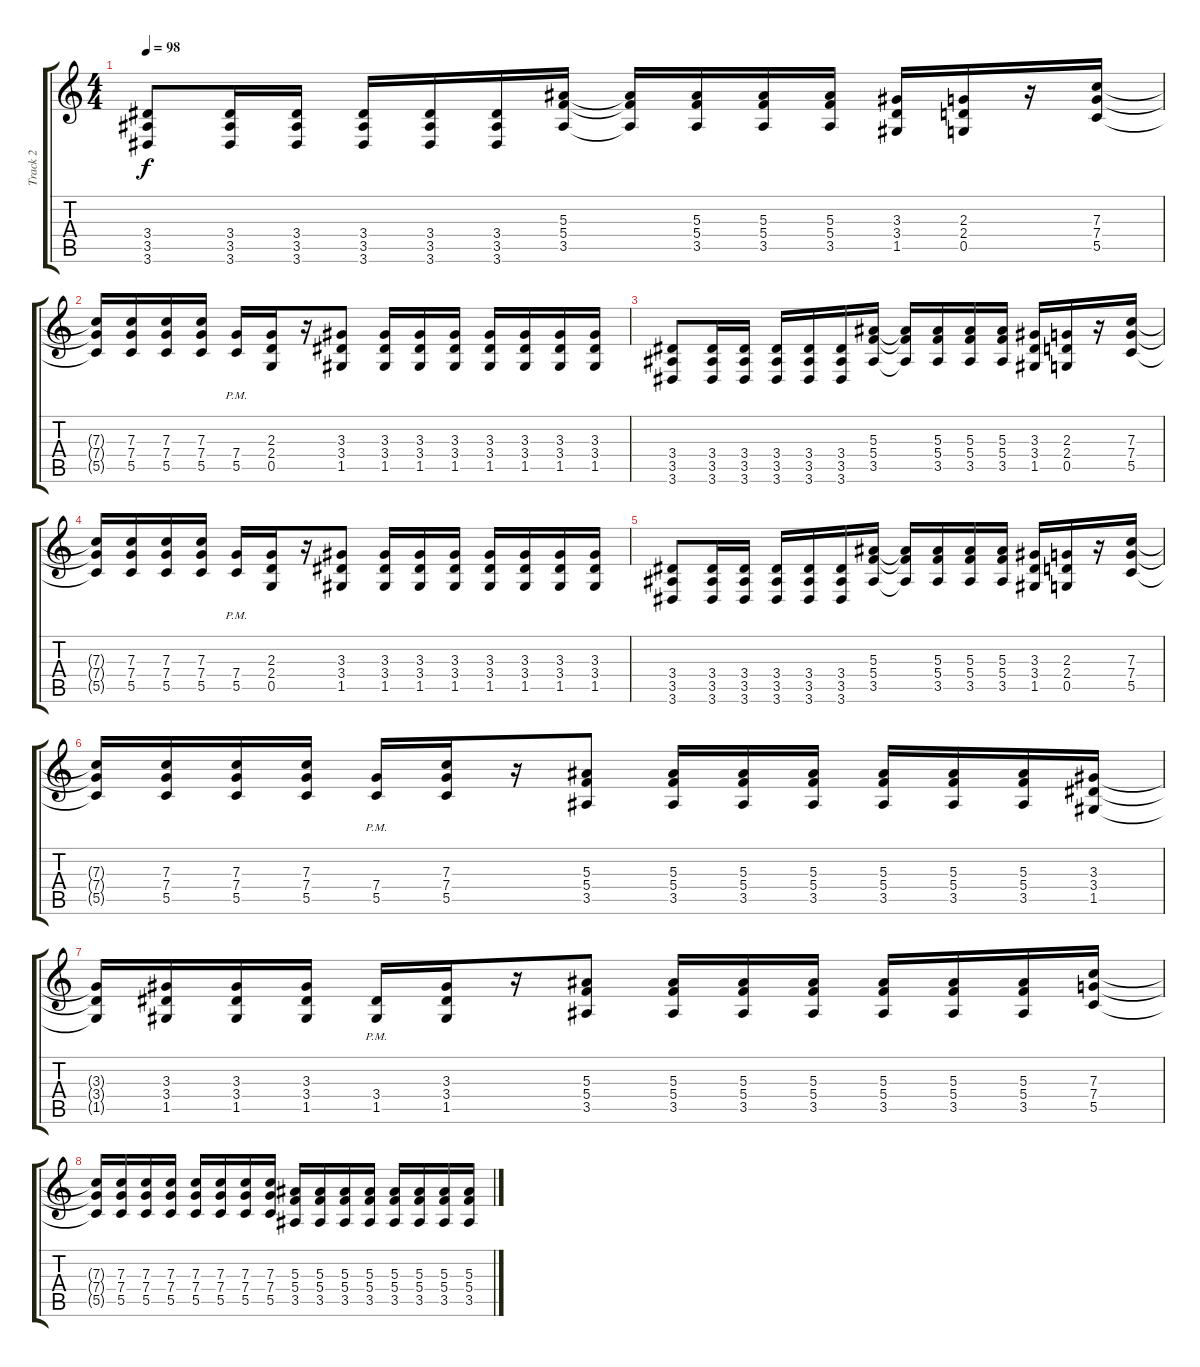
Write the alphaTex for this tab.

\track ("Track 2" "Track 2") {instrument overdrivenguitar}
\staff {score tabs}
\tuning (D4 A3 F3 C3 G2 C2) {hide}
\ts (4 4)
\tempo 98
\clef g2
\ks c
(3.4 3.5 3.6).8{dy f} (3.4 3.5 3.6).16 (3.4 3.5 3.6).16 (3.4 3.5 3.6).16 (3.4 3.5 3.6).16 (3.4 3.5 3.6).16 (5.3 5.4 3.5).16 (5.3{t} 5.4{t} 3.5{t}).16 (5.3 5.4 3.5).16 (5.3 5.4 3.5).16 (5.3 5.4 3.5).16 (3.3 3.4 1.5).16 (2.3 2.4 0.5).16 r.16 (7.3 7.4 5.5).16 |
(7.3{t} 7.4{t} 5.5{t}).16 (7.3 7.4 5.5).16 (7.3 7.4 5.5).16 (7.3 7.4 5.5).16 (7.4{pm} 5.5{pm}).16 (2.3 2.4 0.5).16 r.16 (3.3 3.4 1.5).8 (3.3 3.4 1.5).16 (3.3 3.4 1.5).16 (3.3 3.4 1.5).16 (3.3 3.4 1.5).16 (3.3 3.4 1.5).16 (3.3 3.4 1.5).16 (3.3 3.4 1.5).16 |
(3.4 3.5 3.6).8 (3.4 3.5 3.6).16 (3.4 3.5 3.6).16 (3.4 3.5 3.6).16 (3.4 3.5 3.6).16 (3.4 3.5 3.6).16 (5.3 5.4 3.5).16 (5.3{t} 5.4{t} 3.5{t}).16 (5.3 5.4 3.5).16 (5.3 5.4 3.5).16 (5.3 5.4 3.5).16 (3.3 3.4 1.5).16 (2.3 2.4 0.5).16 r.16 (7.3 7.4 5.5).16 |
(7.3{t} 7.4{t} 5.5{t}).16 (7.3 7.4 5.5).16 (7.3 7.4 5.5).16 (7.3 7.4 5.5).16 (7.4{pm} 5.5{pm}).16 (2.3 2.4 0.5).16 r.16 (3.3 3.4 1.5).8 (3.3 3.4 1.5).16 (3.3 3.4 1.5).16 (3.3 3.4 1.5).16 (3.3 3.4 1.5).16 (3.3 3.4 1.5).16 (3.3 3.4 1.5).16 (3.3 3.4 1.5).16 |
(3.4 3.5 3.6).8 (3.4 3.5 3.6).16 (3.4 3.5 3.6).16 (3.4 3.5 3.6).16 (3.4 3.5 3.6).16 (3.4 3.5 3.6).16 (5.3 5.4 3.5).16 (5.3{t} 5.4{t} 3.5{t}).16 (5.3 5.4 3.5).16 (5.3 5.4 3.5).16 (5.3 5.4 3.5).16 (3.3 3.4 1.5).16 (2.3 2.4 0.5).16 r.16 (7.3 7.4 5.5).16 |
(7.3{t} 7.4{t} 5.5{t}).16 (7.3 7.4 5.5).16 (7.3 7.4 5.5).16 (7.3 7.4 5.5).16 (7.4{pm} 5.5{pm}).16 (7.3 7.4 5.5).16 r.16 (5.3 5.4 3.5).8 (5.3 5.4 3.5).16 (5.3 5.4 3.5).16 (5.3 5.4 3.5).16 (5.3 5.4 3.5).16 (5.3 5.4 3.5).16 (5.3 5.4 3.5).16 (3.3 3.4 1.5).16 |
(3.3{t} 3.4{t} 1.5{t}).16 (3.3 3.4 1.5).16 (3.3 3.4 1.5).16 (3.3 3.4 1.5).16 (3.4{pm} 1.5{pm}).16 (3.3 3.4 1.5).16 r.16 (5.3 5.4 3.5).8 (5.3 5.4 3.5).16 (5.3 5.4 3.5).16 (5.3 5.4 3.5).16 (5.3 5.4 3.5).16 (5.3 5.4 3.5).16 (5.3 5.4 3.5).16 (7.3 7.4 5.5).16 |
(7.3{t} 7.4{t} 5.5{t}).16 (7.3 7.4 5.5).16 (7.3 7.4 5.5).16 (7.3 7.4 5.5).16 (7.3 7.4 5.5).16 (7.3 7.4 5.5).16 (7.3 7.4 5.5).16 (7.3 7.4 5.5).16 (5.3 5.4 3.5).16 (5.3 5.4 3.5).16 (5.3 5.4 3.5).16 (5.3 5.4 3.5).16 (5.3 5.4 3.5).16 (5.3 5.4 3.5).16 (5.3 5.4 3.5).16 (5.3 5.4 3.5).16
